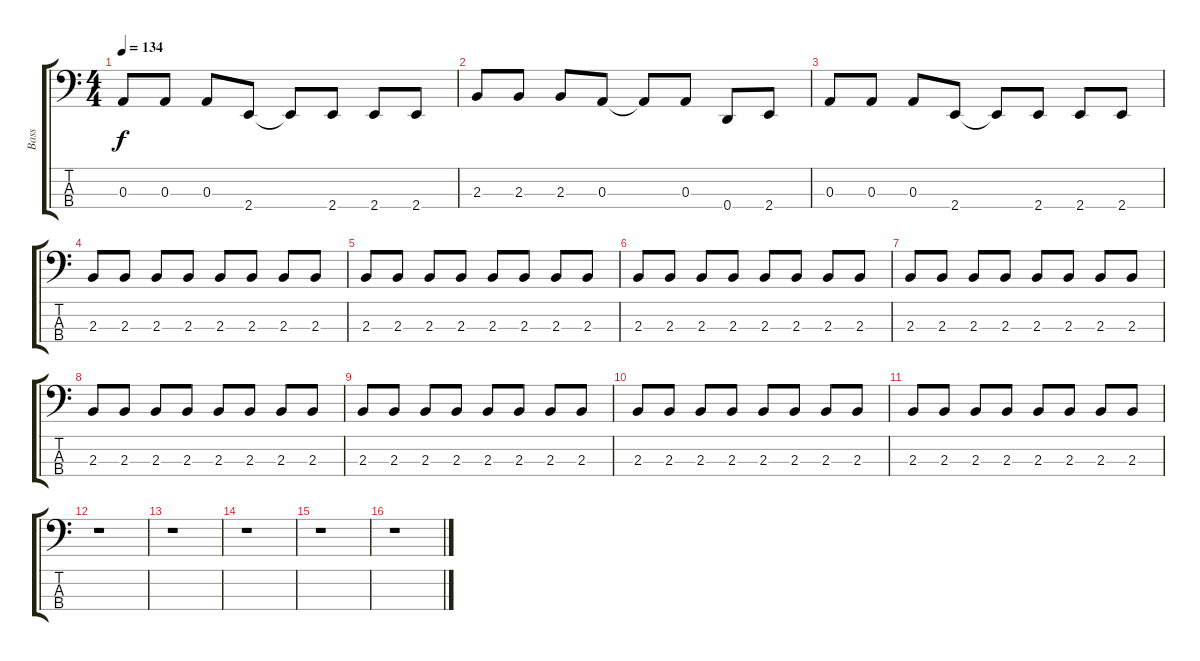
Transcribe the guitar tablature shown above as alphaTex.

\track ("Bass" "Bass") {instrument electricbassfinger}
\staff {score tabs}
\tuning (G2 D2 A1 D1) {hide}
\ts (4 4)
\tempo 134
\clef f4
\ks c
0.3.8{dy f} 0.3.8 0.3.8 2.4.8 2.4{t}.8 2.4.8 2.4.8 2.4.8 |
2.3.8 2.3.8 2.3.8 0.3.8 0.3{t}.8 0.3.8 0.4.8 2.4.8 |
0.3.8 0.3.8 0.3.8 2.4.8 2.4{t}.8 2.4.8 2.4.8 2.4.8 |
2.3.8 2.3.8 2.3.8 2.3.8 2.3.8 2.3.8 2.3.8 2.3.8 |
2.3.8 2.3.8 2.3.8 2.3.8 2.3.8 2.3.8 2.3.8 2.3.8 |
2.3.8 2.3.8 2.3.8 2.3.8 2.3.8 2.3.8 2.3.8 2.3.8 |
2.3.8 2.3.8 2.3.8 2.3.8 2.3.8 2.3.8 2.3.8 2.3.8 |
2.3.8 2.3.8 2.3.8 2.3.8 2.3.8 2.3.8 2.3.8 2.3.8 |
2.3.8 2.3.8 2.3.8 2.3.8 2.3.8 2.3.8 2.3.8 2.3.8 |
2.3.8 2.3.8 2.3.8 2.3.8 2.3.8 2.3.8 2.3.8 2.3.8 |
2.3.8 2.3.8 2.3.8 2.3.8 2.3.8 2.3.8 2.3.8 2.3.8 |
r.1 |
r.1 |
r.1 |
r.1 |
r.1
